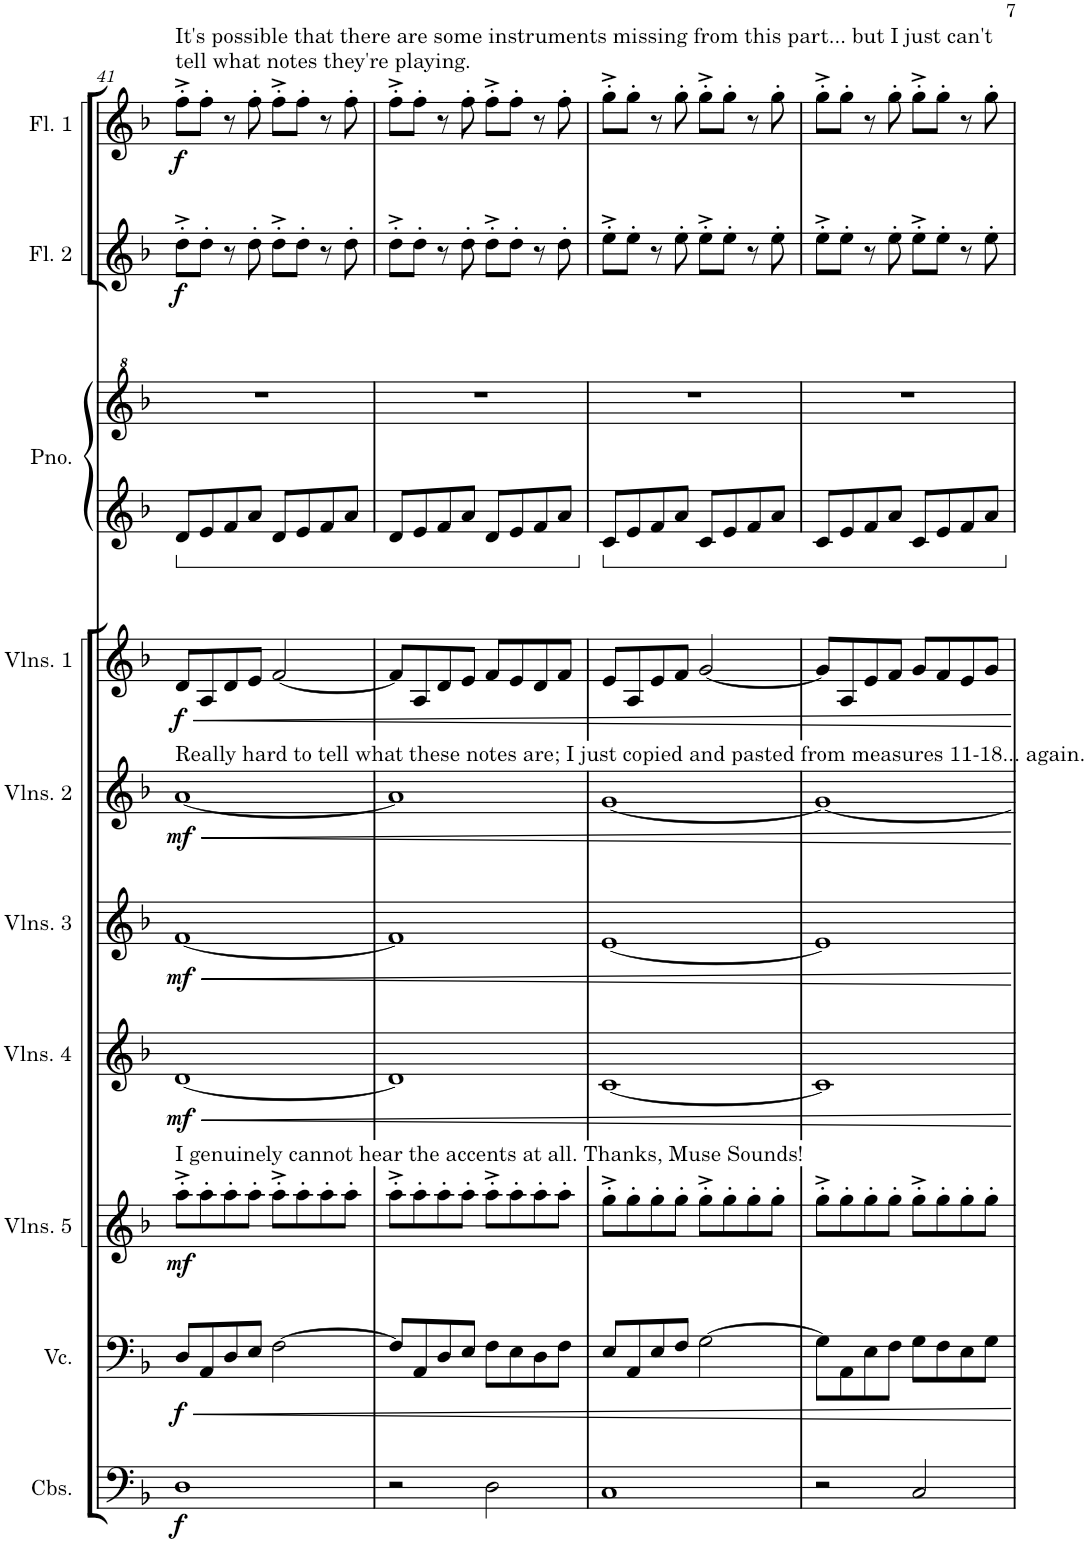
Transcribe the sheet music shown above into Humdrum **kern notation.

**kern	**dynam	**kern	**dynam	**kern	**dynam	**kern	**dynam	**kern	**dynam	**kern	**dynam	**kern	**dynam	**kern	**kern	**kern	**dynam	**kern	**dynam	**kern
*part11	*part11	*part10	*part10	*part9	*part9	*part8	*part8	*part7	*part7	*part6	*part6	*part5	*part5	*part4	*part4	*part3	*part3	*part2	*part2	*part1
*staff12	*staff12	*staff11	*staff11	*staff10	*staff10	*staff9	*staff9	*staff8	*staff8	*staff7	*staff7	*staff6	*staff6	*staff5	*staff4	*staff3	*staff3	*staff2	*staff2	*staff1
*I"Contrabasses	*	*I"Violoncello	*	*I"Violins 5	*	*I"Violins 4	*	*I"Violins 3	*	*I"Violins 2	*	*I"Violins 1	*	*I"Piano	*	*I"Flute 2	*	*I"Flute 1	*	*I"Piccolo
*I'Cbs.	*	*I'Vc.	*	*I'Vlns. 5	*	*I'Vlns. 4	*	*I'Vlns. 3	*	*I'Vlns. 2	*	*I'Vlns. 1	*	*I'Pno.	*	*I'Fl. 2	*	*I'Fl. 1	*	*I'Picc.
!!LO:PB:g=z
*clefF4	*	*clefF4	*	*clefG2	*	*clefG2	*	*clefG2	*	*clefG2	*	*clefG2	*	*clefG2	*clefG^2	*clefG2	*	*clefG2	*	*clefG2
*Trd7c12	*	*	*	*	*	*	*	*	*	*	*	*	*	*	*	*	*	*	*	*Trd-7c-12
*k[b-]	*	*k[b-]	*	*k[b-]	*	*k[b-]	*	*k[b-]	*	*k[b-]	*	*k[b-]	*	*k[b-]	*k[b-]	*k[b-]	*	*k[b-]	*	*k[b-]
*M4/4	*	*M4/4	*	*M4/4	*	*M4/4	*	*M4/4	*	*M4/4	*	*M4/4	*	*M4/4	*M4/4	*M4/4	*	*M4/4	*	*M4/4
=41	=41	=41	=41	=41	=41	=41	=41	=41	=41	=41	=41	=41	=41	=41	=41	=41	=41	=41	=41	=41
!	!	!	!	!	!	!	!	!	!	!	!	!	!	!	!	!	!	!	!	!LO:TX:a:t=It's possible that there are some instruments missing from this part... but I just can't
!	!	!	!	!	!	!	!	!	!	!	!	!	!	!	!	!	!	!	!	!LO:TX:a:t=tell what notes they're playing.
!	!	!	!	!	!	!	!	!	!	!LO:TX:a:t=Really hard to tell what these notes are; I just copied and pasted from measures 11-18... again.	!	!	!	!	!	!	!	!	!	!
!	!	!	!	!LO:TX:a:t=I genuinely cannot hear the accents at all. Thanks, Muse Sounds!	!	!	!	!	!	!	!	!	!	!	!	!	!	!	!	!
!	!LO:DY:b	!	!LO:DY:b	!	!LO:DY:b	!	!LO:DY:b	!	!LO:DY:b	!	!LO:DY:b	!	!LO:DY:b	!	!	!	!LO:DY:b	!	!LO:DY:b	!
1D	f	8D/L	f	8aa'^\L	mf	[1d	mf	[1f	mf	[1a	mf	8d/L	f	8d/L	1r	8dd'^\L	f	8ff'^\L	f	1r
.	.	8AA/	.	8aa'\	.	.	.	.	.	.	.	8A/	.	8e/	.	8dd'\J	.	8ff'\J	.	.
.	.	8D/	.	8aa'\	.	.	.	.	.	.	.	8d/	.	8f/	.	8r	.	8r	.	.
.	.	8E/J	.	8aa'\J	.	.	.	.	.	.	.	8e/J	.	8a/J	.	8dd'\	.	8ff'\	.	.
.	.	[2F\	.	8aa'^\L	.	.	.	.	.	.	.	[2f/	.	8d/L	.	8dd'^\L	.	8ff'^\L	.	.
.	.	.	.	8aa'\	.	.	.	.	.	.	.	.	.	8e/	.	8dd'\J	.	8ff'\J	.	.
.	.	.	.	8aa'\	.	.	.	.	.	.	.	.	.	8f/	.	8r	.	8r	.	.
.	.	.	.	8aa'\J	.	.	.	.	.	.	.	.	.	8a/J	.	8dd'\	.	8ff'\	.	.
=42	=42	=42	=42	=42	=42	=42	=42	=42	=42	=42	=42	=42	=42	=42	=42	=42	=42	=42	=42	=42
2r	.	8F/L]	.	8aa'^\L	.	1d]	.	1f]	.	1a]	.	8f/L]	.	8d/L	1r	8dd'^\L	.	8ff'^\L	.	1r
.	.	8AA/	.	8aa'\	.	.	.	.	.	.	.	8A/	.	8e/	.	8dd'\J	.	8ff'\J	.	.
.	.	8D/	.	8aa'\	.	.	.	.	.	.	.	8d/	.	8f/	.	8r	.	8r	.	.
.	.	8E/J	.	8aa'\J	.	.	.	.	.	.	.	8e/J	.	8a/J	.	8dd'\	.	8ff'\	.	.
2D\	.	8F\L	.	8aa'^\L	.	.	.	.	.	.	.	8f/L	.	8d/L	.	8dd'^\L	.	8ff'^\L	.	.
.	.	8E\	.	8aa'\	.	.	.	.	.	.	.	8e/	.	8e/	.	8dd'\J	.	8ff'\J	.	.
.	.	8D\	.	8aa'\	.	.	.	.	.	.	.	8d/	.	8f/	.	8r	.	8r	.	.
.	.	8F\J	.	8aa'\J	.	.	.	.	.	.	.	8f/J	.	8a/J	.	8dd'\	.	8ff'\	.	.
=43	=43	=43	=43	=43	=43	=43	=43	=43	=43	=43	=43	=43	=43	=43	=43	=43	=43	=43	=43	=43
1C	.	8E/L	.	8gg'^\L	.	[1c	.	[1e	.	[1g	.	8e/L	.	8c/L	1r	8ee'^\L	.	8gg'^\L	.	1r
.	.	8AA/	.	8gg'\	.	.	.	.	.	.	.	8A/	.	8e/	.	8ee'\J	.	8gg'\J	.	.
.	.	8E/	.	8gg'\	.	.	.	.	.	.	.	8e/	.	8f/	.	8r	.	8r	.	.
.	.	8F/J	.	8gg'\J	.	.	.	.	.	.	.	8f/J	.	8a/J	.	8ee'\	.	8gg'\	.	.
.	.	[2G\	.	8gg'^\L	.	.	.	.	.	.	.	[2g/	.	8c/L	.	8ee'^\L	.	8gg'^\L	.	.
.	.	.	.	8gg'\	.	.	.	.	.	.	.	.	.	8e/	.	8ee'\J	.	8gg'\J	.	.
.	.	.	.	8gg'\	.	.	.	.	.	.	.	.	.	8f/	.	8r	.	8r	.	.
.	.	.	.	8gg'\J	.	.	.	.	.	.	.	.	.	8a/J	.	8ee'\	.	8gg'\	.	.
=44	=44	=44	=44	=44	=44	=44	=44	=44	=44	=44	=44	=44	=44	=44	=44	=44	=44	=44	=44	=44
2r	.	8G\L]	.	8gg'^\L	.	1c]	.	1e]	.	1g_	.	8g/L]	.	8c/L	1r	8ee'^\L	.	8gg'^\L	.	1r
.	.	8AA\	.	8gg'\	.	.	.	.	.	.	.	8A/	.	8e/	.	8ee'\J	.	8gg'\J	.	.
.	.	8E\	.	8gg'\	.	.	.	.	.	.	.	8e/	.	8f/	.	8r	.	8r	.	.
.	.	8F\J	.	8gg'\J	.	.	.	.	.	.	.	8f/J	.	8a/J	.	8ee'\	.	8gg'\	.	.
2C/	.	8G\L	.	8gg'^\L	.	.	.	.	.	.	.	8g/L	.	8c/L	.	8ee'^\L	.	8gg'^\L	.	.
.	.	8F\	.	8gg'\	.	.	.	.	.	.	.	8f/	.	8e/	.	8ee'\J	.	8gg'\J	.	.
.	.	8E\	.	8gg'\	.	.	.	.	.	.	.	8e/	.	8f/	.	8r	.	8r	.	.
.	.	8G\J	.	8gg'\J	.	.	.	.	.	.	.	8g/J	.	8a/J	.	8ee'\	.	8gg'\	.	.
=	=	=	=	=	=	=	=	=	=	=	=	=	=	=	=	=	=	=	=	=
*-	*-	*-	*-	*-	*-	*-	*-	*-	*-	*-	*-	*-	*-	*-	*-	*-	*-	*-	*-	*-
